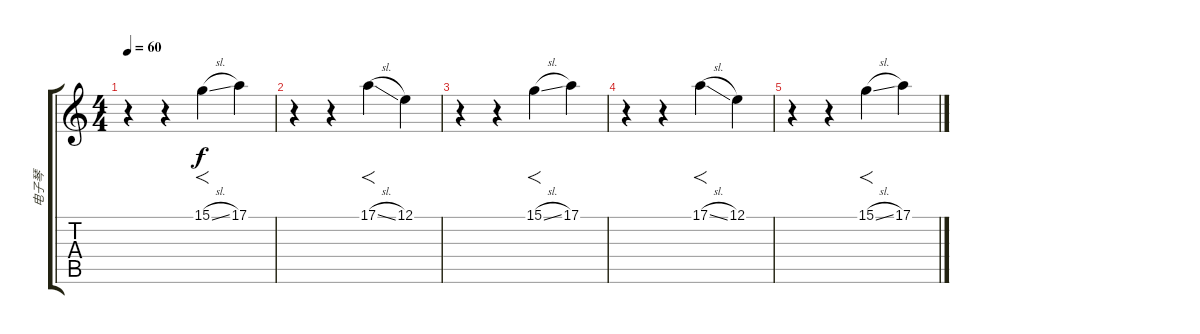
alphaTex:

\track ("电子琴" "电子琴") {instrument electricgrandpiano}
\staff {score tabs}
\tuning (E4 B3 G3 D3 A2 E2) {hide}
\ts (4 4)
\tempo 60
\clef g2
\ks c
r.4{dy f} r.4 15.1{sl}.4{f} 17.1.4 |
r.4 r.4 17.1{sl}.4{f} 12.1.4 |
r.4 r.4 15.1{sl}.4{f} 17.1.4 |
r.4 r.4 17.1{sl}.4{f} 12.1.4 |
r.4 r.4 15.1{sl}.4{f} 17.1.4
